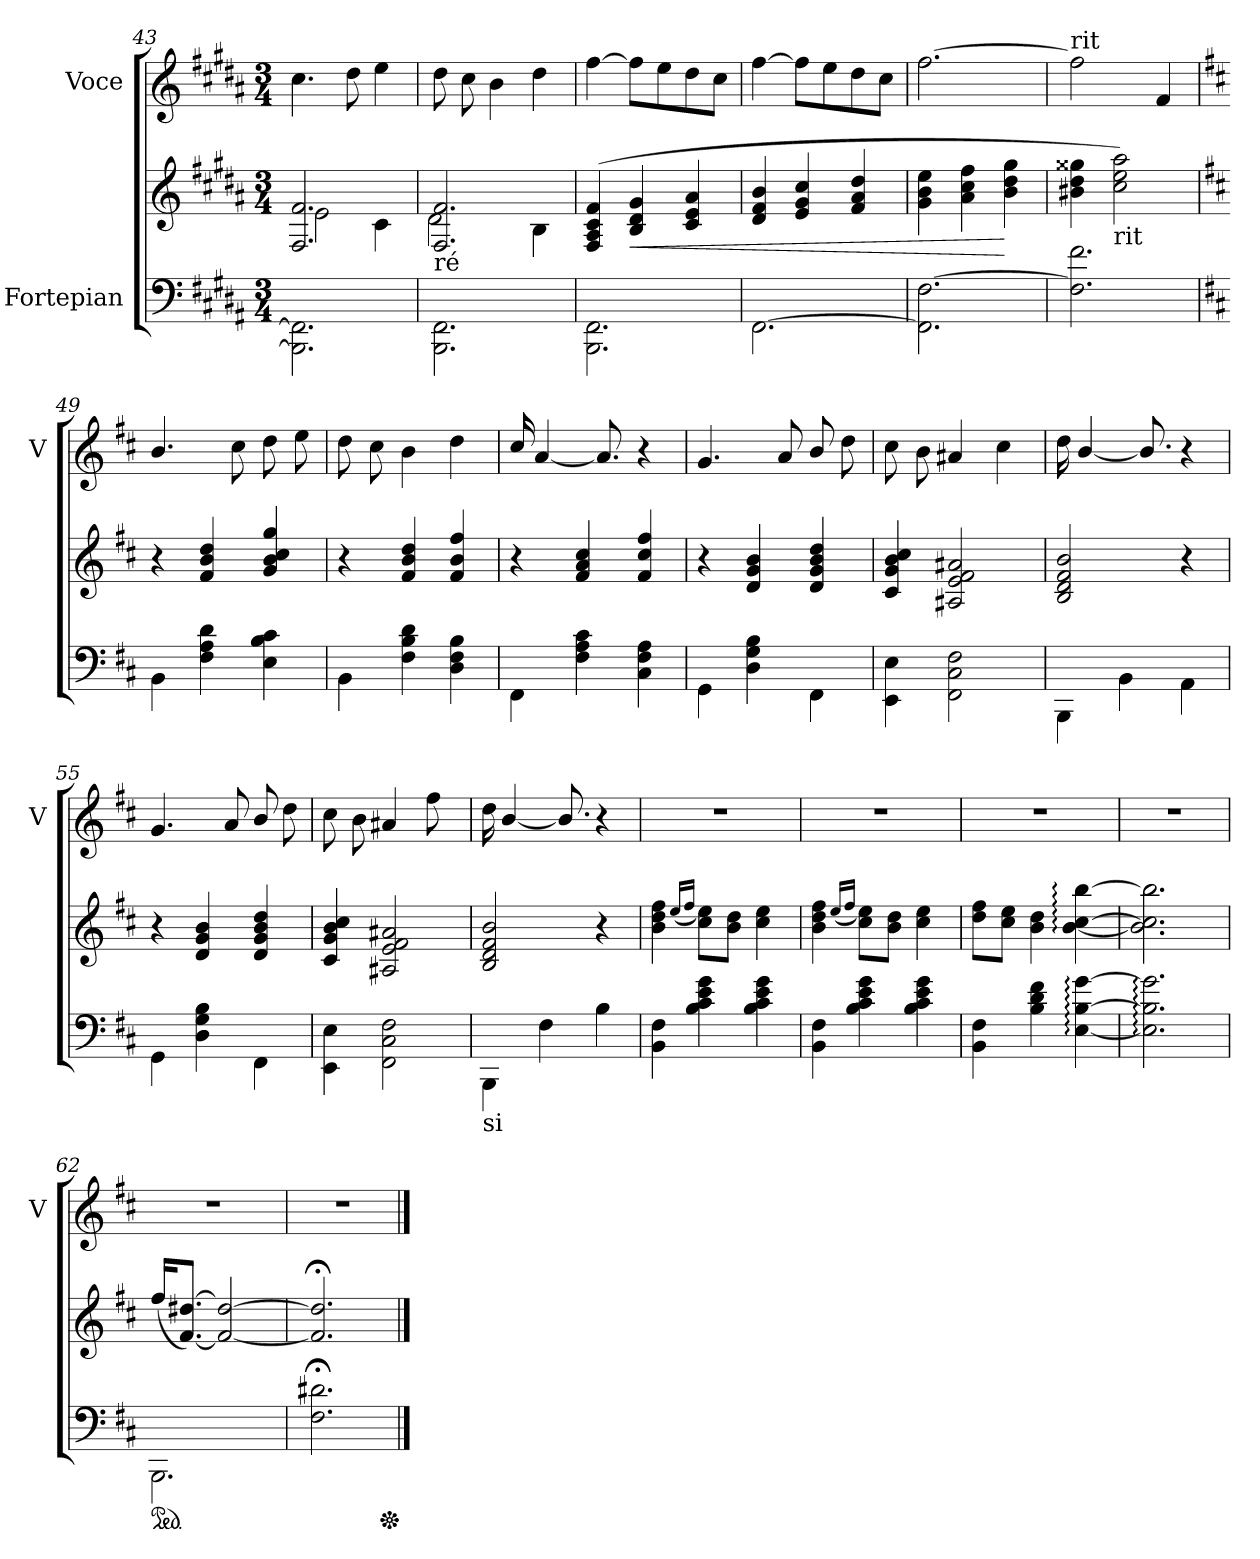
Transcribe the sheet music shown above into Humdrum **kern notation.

**kern	**kern	**dynam	**kern
*part2	*part2	*part2	*part1
*staff3	*staff2	*staff2/3	*staff1
*I"Fortepian	*	*	*I"Voce
*	*	*	*I'V
*clefF4	*clefG2	*	*clefG2
*k[f#c#g#d#a#]	*k[f#c#g#d#a#]	*	*k[f#c#g#d#a#]
*M3/4	*M3/4	*	*M3/4
=43	=43	=43	=43
*	*^	*	*
2.BBB]\ 2.FF#]\	2.F#/ 2.f#/	2e\	.	4.cc#\
.	.	.	.	8dd#\
.	.	4c#\	.	4ee\
=44	=44	=44	=44	=44
!	!LO:TX:b:t=ré	!	!	!
2.BBB\ 2.FF#\	2.F#/ 2.f#/	2d#\	.	8dd#\
.	.	.	.	8cc#\
.	.	.	.	4b\
.	.	4B\	.	4dd#\
*	*v	*v	*	*
=45	=45	=45	=45
2.BBB\ 2.FF#\	(4F#/ 4A#/ 4c#/ 4f#/	.	[4ff#\
.	4B/ 4d#/ 4g#/	<	8ff#\L]
.	.	.	8ee\
.	4c#/ 4e/ 4a#/	.	8dd#\
.	.	.	8cc#\J
=46	=46	=46	=46
[2.FF#\	4d#/ 4f#/ 4b/	.	[4ff#\
.	4e/ 4g#/ 4cc#/	.	8ff#\L]
.	.	.	8ee\
.	4f#/ 4a#/ 4dd#/	.	8dd#\
.	.	.	8cc#\J
=47	=47	=47	=47
2.FF#]\ [2.F#\	4g#\ 4b\ 4ee\	.	[2.ff#\
.	4a#\ 4cc#\ 4ff#\	.	.
.	4b\ 4dd#\ 4gg#\	[	.
=48	=48	=48	=48
!	!	!	!LO:TX:a:t=rit
2.F#]\ 2.f#\	4b#X\ 4dd#\ 4gg##X\	.	2ff#\]
!	!LO:TX:b:t=rit	!	!
.	2cc#\ 2ee\ 2aa#\)	.	.
.	.	.	4f#/
=49	=49	=49	=49
*k[f#c#]	*k[f#c#]	*	*k[f#c#]
4BB\	4r	.	4.b/
4F#\ 4A\ 4d\	4f#/ 4b/ 4dd/	.	.
.	.	.	8cc#\
4E\ 4B\ 4c#\	4g/ 4b/ 4cc#/ 4gg/	.	8dd\
.	.	.	8ee\
=50	=50	=50	=50
4BB\	4r	.	8dd\
.	.	.	8cc#\
4F#\ 4B\ 4d\	4f#/ 4b/ 4dd/	.	4b\
4D\ 4F#\ 4B\	4f#/ 4b/ 4ff#/	.	4dd\
=51	=51	=51	=51
4FF#\	4r	.	16cc#/
.	.	.	[4a/
4F#\ 4A\ 4c#\	4f#/ 4a/ 4cc#/	.	.
.	.	.	8.a/]
4C#\ 4F#\ 4A\	4f#/ 4cc#/ 4ff#/	.	4r
=52	=52	=52	=52
4GG\	4r	.	4.g/
4D\ 4G\ 4B\	4d/ 4g/ 4b/	.	.
.	.	.	8a/
4FF#\	4d/ 4g/ 4b/ 4dd/	.	8b/
.	.	.	8dd\
=53	=53	=53	=53
4EE\ 4E\	4c#/ 4g/ 4b/ 4cc#/	.	8cc#\
.	.	.	8b\
2FF#\ 2C#\ 2F#\	2A#X/ 2e/ 2f#/ 2a#X/	.	4a#X/
.	.	.	4cc#\
=54	=54	=54	=54
4BBB\	2B/ 2d/ 2f#/ 2b/	.	16dd\
.	.	.	[4b/
4BB\	.	.	.
.	.	.	8.b/]
4AA\	4r	.	4r
=55	=55	=55	=55
4GG\	4r	.	4.g/
4D\ 4G\ 4B\	4d/ 4g/ 4b/	.	.
.	.	.	8a/
4FF#\	4d/ 4g/ 4b/ 4dd/	.	8b/
.	.	.	8dd\
=56	=56	=56	=56
4EE\ 4E\	4c#/ 4g/ 4b/ 4cc#/	.	8cc#\
.	.	.	8b\
2FF#\ 2C#\ 2F#\	2A#X/ 2e/ 2f#/ 2a#X/	.	4a#X/
!	!	!	!LO:N:vis=8
.	.	.	4ff#\
=57	=57	=57	=57
!LO:TX:b:t=si	!	!	!
4BBB\	2B/ 2d/ 2f#/ 2b/	.	16dd\
.	.	.	[4b/
4F#\	.	.	.
.	.	.	8.b/]
4B\	4r	.	4r
=58	=58	=58	=58
4BB\ 4F#\	4b\ 4dd\ 4ff#\	.	2.r
.	(>16qqee/LL	.	.
.	16qqff#/JJ	.	.
4B\ 4c#\ 4e\ 4g\	8cc#\ 8ee\L)	.	.
.	8b\ 8dd\J	.	.
4B\ 4c#\ 4e\ 4g\	4cc#\ 4ee\	.	.
=59	=59	=59	=59
4BB\ 4F#\	4b\ 4dd\ 4ff#\	.	2.r
.	(16qqee/LL	.	.
.	16qqff#/JJ	.	.
4B\ 4c#\ 4e\ 4g\	8cc#\ 8ee\L)	.	.
.	8b\ 8dd\J	.	.
4B\ 4c#\ 4e\ 4g\	4cc#\ 4ee\	.	.
=60	=60	=60	=60
4BB\ 4F#\	8dd\ 8ff#\L	.	2.r
.	8cc#\ 8ee\J	.	.
4B\ 4d\ 4f#\	4b\ 4dd\	.	.
[4E:\ [4B:\ [4g:\	[4b:\ [4cc#:\ [4bb:\	.	.
=61	=61	=61	=61
2.E]:\ 2.B]:\ 2.g]:\	2.b]\ 2.cc#]\ 2.bb]\	.	2.r
=62	=62	=62	=62
*ped	*	*	*
2.BBB\	(16ff#/KL	.	2.r
.	[8.f#/ [8.dd#X/J)	.	.
.	2f#_/ 2dd#_/	.	.
=63	=63	=63	=63
2.F#;<\ 2.d#X;<\	2.f#];</ 2.dd#];</	.	2.r
*Xped	*	*	*
==	==	==	==
*-	*-	*-	*-
